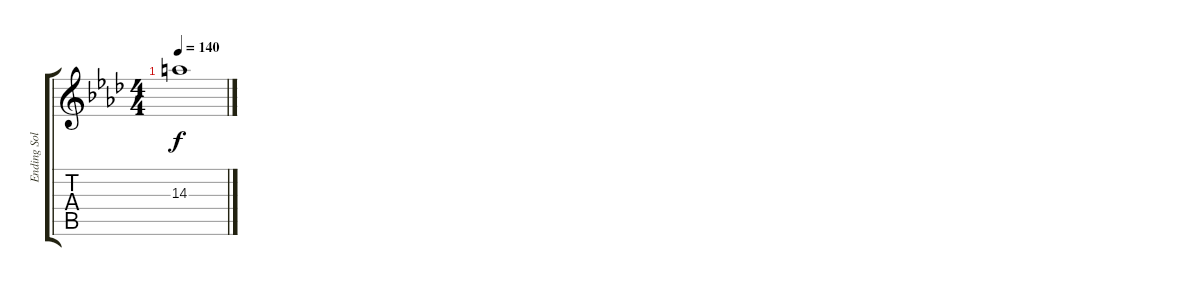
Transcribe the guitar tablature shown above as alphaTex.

\track ("Ending Solo" "Ending Sol") {instrument distortionguitar}
\staff {score tabs}
\tuning (E4 B3 G3 D3 A2 E2) {hide}
\ts (4 4)
\tempo 140
\clef g2
\ks ab
14.3{t}.1{dy f}
